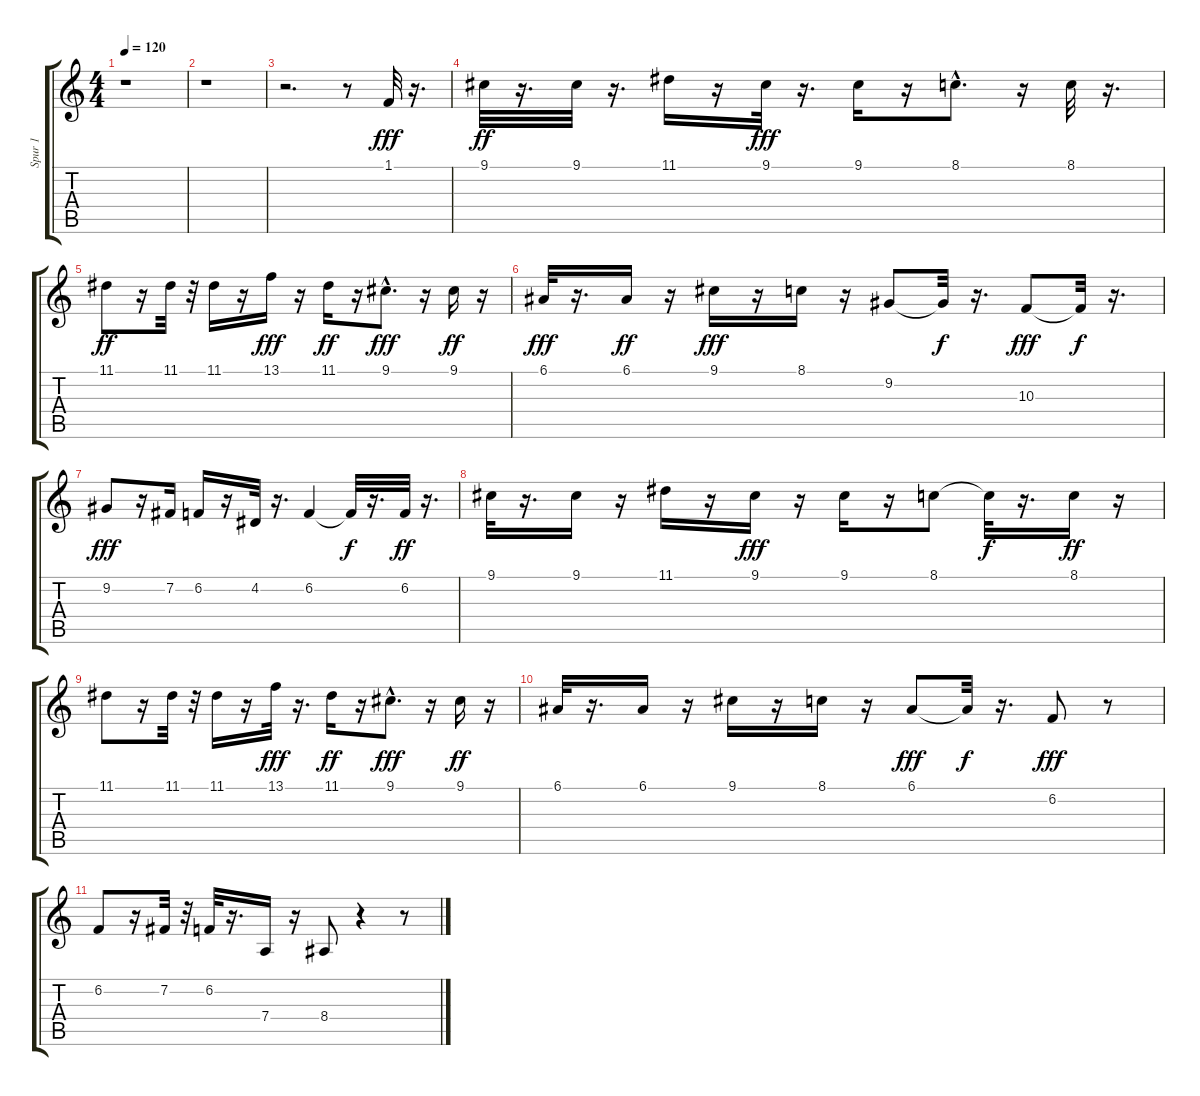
\track ("Spur 1" "Spur 1") {instrument tuba}
\staff {score tabs}
\tuning (E4 B3 G3 D3 A2 E2) {hide}
\ts (4 4)
\tempo 120
\clef g2
\ks c
r.1{dy f} |
r.1 |
r.2{d} r.8 1.1.32{dy fff instrument tuba} r.16{d} |
9.1.32{dy ff} r.16{d} 9.1.32 r.16{d} 11.1.16 r.16 9.1.32{dy fff} r.16{d} 9.1.16 r.16 8.1{hac}.8{d} r.16 8.1.32 r.16{d} |
11.1.8{dy ff} r.16 11.1.32 r.32 11.1.16 r.16 13.1.16{dy fff} r.16 11.1.16{dy ff} r.16 9.1{hac}.8{d dy fff} r.16 9.1.16{dy ff} r.16 |
6.1.32{dy fff} r.16{d} 6.1.16{dy ff} r.16 9.1.16{dy fff} r.16 8.1.16 r.16 9.2.8 9.2{t}.32{dy f} r.16{d} 10.3.8{dy fff} 10.3{t}.32{dy f} r.16{d} |
9.2.8{dy fff} r.16 7.2.16 6.2.16 r.16 4.2.32 r.16{d} 6.2.4 6.2{t}.32{dy f} r.16{d} 6.2.32{dy ff} r.16{d} |
9.1.32 r.16{d} 9.1.16 r.16 11.1.16 r.16 9.1.16{dy fff} r.16 9.1.16 r.16 8.1.8 8.1{t}.32{dy f} r.16{d} 8.1.16{dy ff} r.16 |
11.1.8 r.16 11.1.32 r.32 11.1.16 r.16 13.1.32{dy fff} r.16{d} 11.1.16{dy ff} r.16 9.1{hac}.8{d dy fff} r.16 9.1.16{dy ff} r.16 |
6.1.32 r.16{d} 6.1.16 r.16 9.1.16 r.16 8.1.16 r.16 6.1.8{dy fff} 6.1{t}.32{dy f} r.16{d} 6.2.8{dy fff} r.8 |
6.2.8 r.16 7.2.32 r.32 6.2.32 r.16{d} 7.4.16 r.16 8.4.8 r.4 r.8
